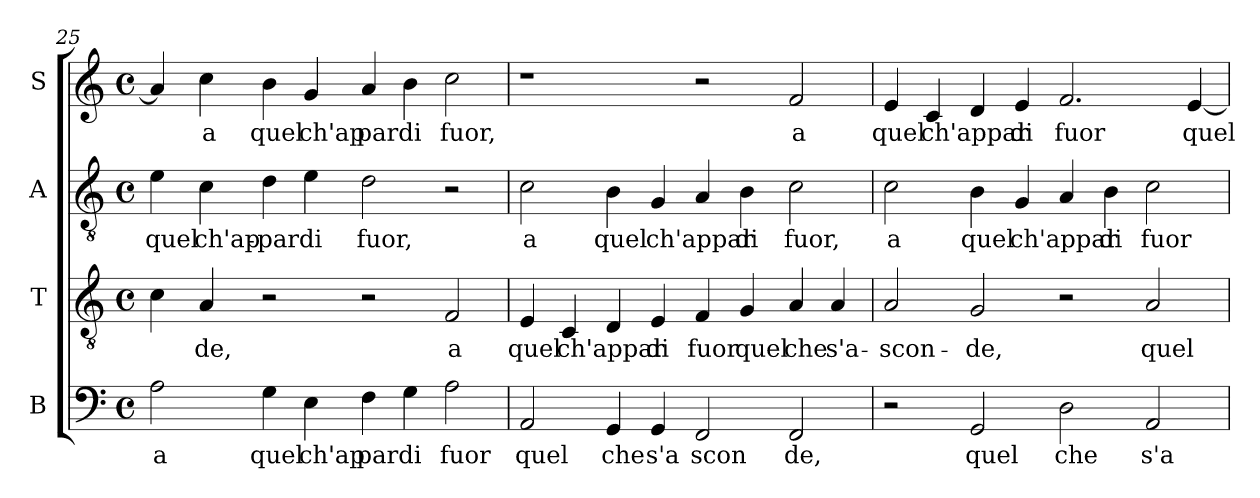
**kern	**text	**kern	**text	**kern	**text	**kern	**text
*part4	*part4	*part3	*part3	*part2	*part2	*part1	*part1
*staff4	*staff4	*staff3	*staff3	*staff2	*staff2	*staff1	*staff1
*I"B	*	*I"T	*	*I"A	*	*I"S	*
*clefF4	*	*clefGv2	*	*clefGv2	*	*clefG2	*
*k[]	*	*k[]	*	*k[]	*	*k[]	*
*C:	*	*C:	*	*C:	*	*C:	*
*M4/4	*	*M4/4	*	*M4/4	*	*M4/4	*
*met(c)	*	*met(c)	*	*met(c)	*	*met(c)	*
=25	=25	=25	=25	=25	=25	=25	=25
!	!LO:LY:b:cj	!	!LO:LY:b:cj	!	!LO:LY:b:cj	!	!LO:LY:b:cj
2A\	a	4c\	.	4e\	quel	4a/]	.
!	!	!	!LO:LY:b:cj	!	!LO:LY:b:cj	!	!LO:LY:b:cj
.	.	4A/	de,	4c\	ch'ap-	4cc\	a
!	!LO:LY:b:cj	!	!	!	!LO:LY:b:cj	!	!LO:LY:b:cj
4G\	quel	2r	.	4d\	-par	4b\	quel
!	!LO:LY:b:cj	!	!	!	!LO:LY:b:cj	!	!LO:LY:b:cj
4E\	ch'ap	.	.	4e\	di	4g/	ch'ap
!	!LO:LY:b:cj	!	!	!	!LO:LY:b:cj	!	!LO:LY:b:cj
4F\	par	2r	.	2d\	fuor,	4a/	par
!	!LO:LY:b:cj	!	!	!	!	!	!LO:LY:b:cj
4G\	di	.	.	.	.	4b\	di
!	!LO:LY:b:cj	!	!LO:LY:b:cj	!	!	!	!LO:LY:b:cj
2A\	fuor	2F/	a	2r	.	2cc\	fuor,
!!LO:PB:g=z
=26	=26	=26	=26	=26	=26	=26	=26
!	!LO:LY:b:cj	!	!LO:LY:b:cj	!	!LO:LY:b:cj	!	!
2AA/	quel	4E/	quel	2c\	a	1r	.
!	!	!	!LO:LY:b:cj	!	!	!	!
.	.	4C/	ch'appar	.	.	.	.
!	!LO:LY:b:cj	!	!LO:LY:b:cj	!	!LO:LY:b:cj	!	!
4GG/	che	4D/	.	4B\	quel	.	.
!	!LO:LY:b:cj	!	!LO:LY:b:cj	!	!LO:LY:b:cj	!	!
4GG/	s'a	4E/	di	4G/	ch'appar	.	.
!	!LO:LY:b:cj	!	!LO:LY:b:cj	!	!LO:LY:b:cj	!	!
2FF/	scon	4F/	fuor	4A/	.	2r	.
!	!	!	!LO:LY:b:cj	!	!LO:LY:b:cj	!	!
.	.	4G/	quel	4B\	di	.	.
!	!LO:LY:b:cj	!	!LO:LY:b:cj	!	!LO:LY:b:cj	!	!LO:LY:b:cj
2FF/	de,	4A/	che	2c\	fuor,	2f/	a
!	!	!	!LO:LY:b:cj	!	!	!	!
.	.	4A/	s'a-	.	.	.	.
=27	=27	=27	=27	=27	=27	=27	=27
!	!	!	!LO:LY:b:cj	!	!LO:LY:b:cj	!	!LO:LY:b:cj
2r	.	2A/	-scon-	2c\	a	4e/	quel
!	!	!	!	!	!	!	!LO:LY:b:cj
.	.	.	.	.	.	4c/	ch'appar
!	!LO:LY:b:cj	!	!LO:LY:b:cj	!	!LO:LY:b:cj	!	!LO:LY:b:cj
2GG/	quel	2G/	-de,	4B\	quel	4d/	.
!	!	!	!	!	!LO:LY:b:cj	!	!LO:LY:b:cj
.	.	.	.	4G/	ch'appar	4e/	di
!	!LO:LY:b:cj	!	!	!	!LO:LY:b:cj	!	!LO:LY:b:cj
2D\	che	2r	.	4A/	.	2.f/	fuor
!	!	!	!	!	!LO:LY:b:cj	!	!
.	.	.	.	4B\	di	.	.
!	!LO:LY:b:cj	!	!LO:LY:b:cj	!	!LO:LY:b:cj	!	!
2AA/	s'a	2A/	quel	2c\	fuor	.	.
!	!	!	!	!	!	!	!LO:LY:b:cj
.	.	.	.	.	.	[<4e/	quel
=	=	=	=	=	=	=	=
*-	*-	*-	*-	*-	*-	*-	*-
